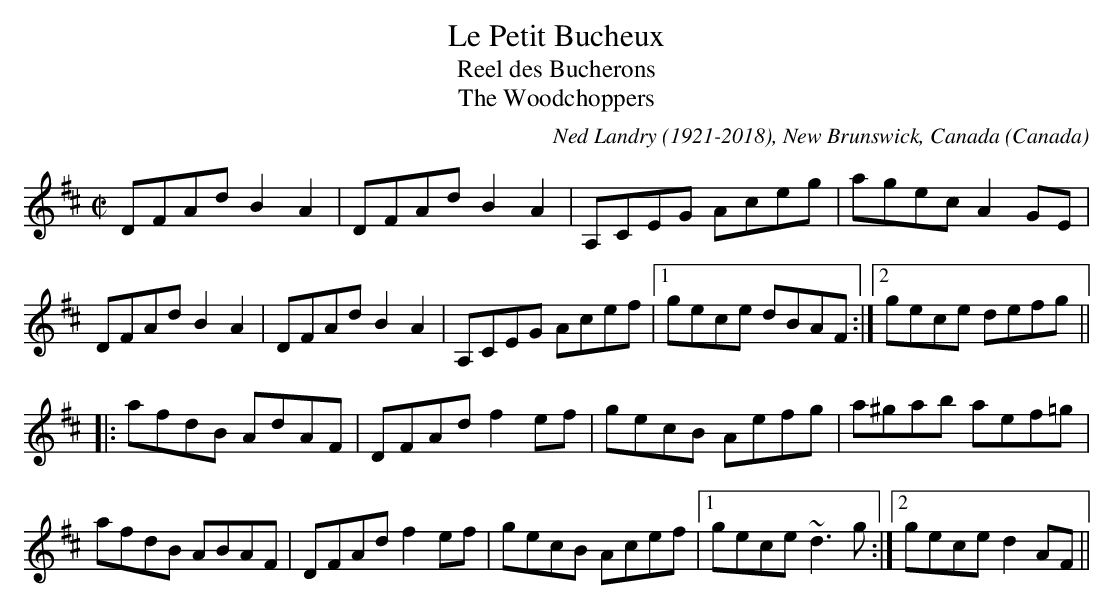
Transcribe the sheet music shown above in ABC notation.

X:1
T:Petit Bucheux, Le
T:Reel des Bucherons
T:Woodchoppers, The
C:Ned Landry (1921-2018), New Brunswick, Canada
O:Canada
M:C|
L:1/8
K:D
DFAd B2A2 | DFAd B2A2 | A,CEG Aceg | agec A2GE |
DFAd B2A2 | DFAd B2A2 | A,CEG Acef |1 gece dBAF :|2 gece defg ||
|: afdB AdAF | DFAd f2ef | gecB Aefg | a^gab aef=g |
afdB ABAF | DFAd f2ef | gecB Acef |1 gece ~d3g :|2 gece d2AF ||
